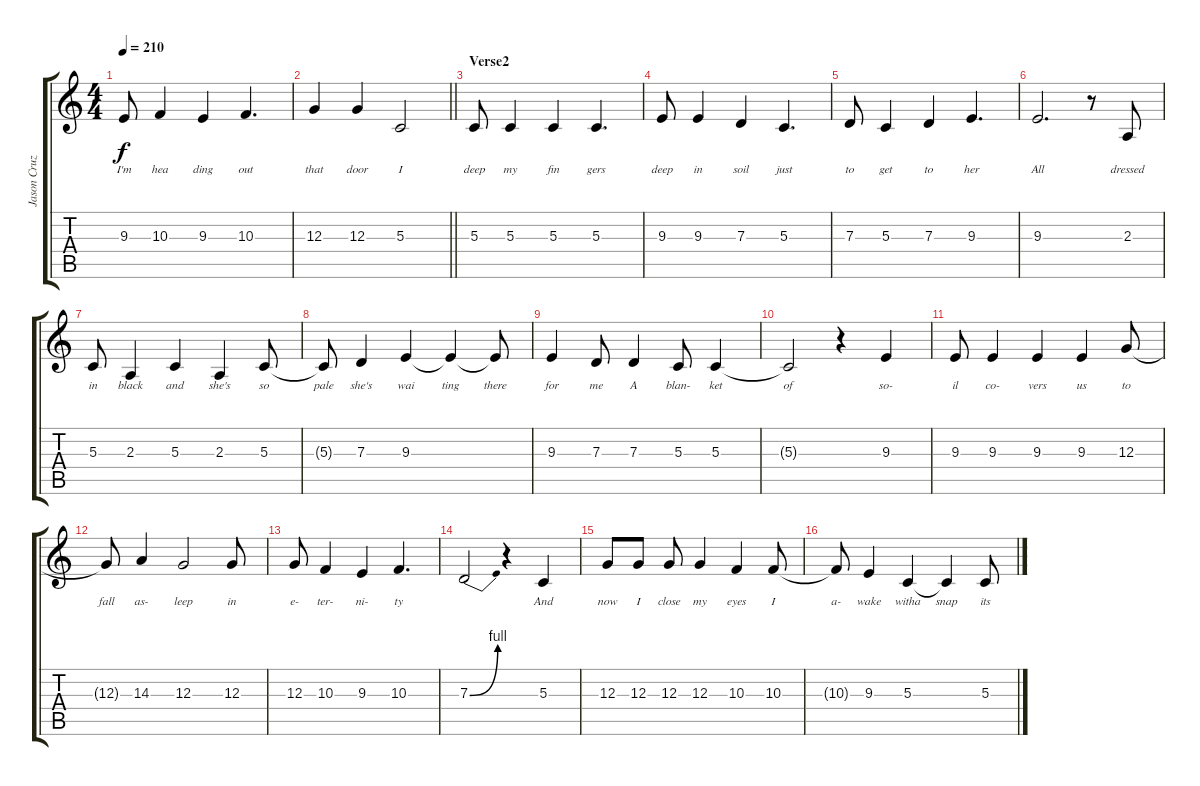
\track ("Jason Cruz" "Jason Cruz") {mute instrument lead6voice}
\staff {score tabs}
\tuning (E4 B3 G3 D3 A2 E2) {hide}
\ts (4 4)
\tempo 210
\clef g2
\ks c
9.3.8{lyrics (0 "I'm") lyrics (1 "") lyrics (2 "") lyrics (3 "") lyrics (4 "") dy f} 10.3.4{lyrics (0 "hea") lyrics (1 "") lyrics (2 "") lyrics (3 "") lyrics (4 "")} 9.3.4{lyrics (0 "ding") lyrics (1 "") lyrics (2 "") lyrics (3 "") lyrics (4 "")} 10.3.4{d lyrics (0 "out") lyrics (1 "") lyrics (2 "") lyrics (3 "") lyrics (4 "")} |
\barLineRight lightlight
12.3.4{lyrics (0 "that") lyrics (1 "") lyrics (2 "") lyrics (3 "") lyrics (4 "")} 12.3.4{lyrics (0 "door") lyrics (1 "") lyrics (2 "") lyrics (3 "") lyrics (4 "")} 5.3.2{lyrics (0 "I") lyrics (1 "") lyrics (2 "") lyrics (3 "") lyrics (4 "")} |
\section ("" "Verse2")
5.3.8{lyrics (0 "deep") lyrics (1 "") lyrics (2 "") lyrics (3 "") lyrics (4 "")} 5.3.4{lyrics (0 "my") lyrics (1 "") lyrics (2 "") lyrics (3 "") lyrics (4 "")} 5.3.4{lyrics (0 "fin") lyrics (1 "") lyrics (2 "") lyrics (3 "") lyrics (4 "")} 5.3.4{d lyrics (0 "gers") lyrics (1 "") lyrics (2 "") lyrics (3 "") lyrics (4 "")} |
9.3.8{lyrics (0 "deep") lyrics (1 "") lyrics (2 "") lyrics (3 "") lyrics (4 "")} 9.3.4{lyrics (0 "in") lyrics (1 "") lyrics (2 "") lyrics (3 "") lyrics (4 "")} 7.3.4{lyrics (0 "soil") lyrics (1 "") lyrics (2 "") lyrics (3 "") lyrics (4 "")} 5.3.4{d lyrics (0 "just") lyrics (1 "") lyrics (2 "") lyrics (3 "") lyrics (4 "")} |
7.3.8{lyrics (0 "to") lyrics (1 "") lyrics (2 "") lyrics (3 "") lyrics (4 "")} 5.3.4{lyrics (0 "get") lyrics (1 "") lyrics (2 "") lyrics (3 "") lyrics (4 "")} 7.3.4{lyrics (0 "to") lyrics (1 "") lyrics (2 "") lyrics (3 "") lyrics (4 "")} 9.3.4{d lyrics (0 "her") lyrics (1 "") lyrics (2 "") lyrics (3 "") lyrics (4 "")} |
9.3.2{d lyrics (0 "All") lyrics (1 "") lyrics (2 "") lyrics (3 "") lyrics (4 "")} r.8 2.3.8{lyrics (0 "dressed") lyrics (1 "") lyrics (2 "") lyrics (3 "") lyrics (4 "")} |
5.3.8{lyrics (0 "in") lyrics (1 "") lyrics (2 "") lyrics (3 "") lyrics (4 "")} 2.3.4{lyrics (0 "black") lyrics (1 "") lyrics (2 "") lyrics (3 "") lyrics (4 "")} 5.3.4{lyrics (0 "and") lyrics (1 "") lyrics (2 "") lyrics (3 "") lyrics (4 "")} 2.3.4{lyrics (0 "she's") lyrics (1 "") lyrics (2 "") lyrics (3 "") lyrics (4 "")} 5.3.8{lyrics (0 "so") lyrics (1 "") lyrics (2 "") lyrics (3 "") lyrics (4 "")} |
5.3{t}.8{lyrics (0 "pale") lyrics (1 "") lyrics (2 "") lyrics (3 "") lyrics (4 "")} 7.3.4{lyrics (0 "she's") lyrics (1 "") lyrics (2 "") lyrics (3 "") lyrics (4 "")} 9.3.4{lyrics (0 "wai") lyrics (1 "") lyrics (2 "") lyrics (3 "") lyrics (4 "")} 9.3{t}.4{lyrics (0 "ting") lyrics (1 "") lyrics (2 "") lyrics (3 "") lyrics (4 "")} 9.3{t}.8{lyrics (0 "there") lyrics (1 "") lyrics (2 "") lyrics (3 "") lyrics (4 "")} |
9.3.4{lyrics (0 "for") lyrics (1 "") lyrics (2 "") lyrics (3 "") lyrics (4 "")} 7.3.8{lyrics (0 "me") lyrics (1 "") lyrics (2 "") lyrics (3 "") lyrics (4 "")} 7.3.4{lyrics (0 "A") lyrics (1 "") lyrics (2 "") lyrics (3 "") lyrics (4 "")} 5.3.8{lyrics (0 "blan-") lyrics (1 "") lyrics (2 "") lyrics (3 "") lyrics (4 "")} 5.3.4{lyrics (0 "ket") lyrics (1 "") lyrics (2 "") lyrics (3 "") lyrics (4 "")} |
5.3{t}.2{lyrics (0 "of") lyrics (1 "") lyrics (2 "") lyrics (3 "") lyrics (4 "")} r.4 9.3.4{lyrics (0 "so-") lyrics (1 "") lyrics (2 "") lyrics (3 "") lyrics (4 "")} |
9.3.8{lyrics (0 "il") lyrics (1 "") lyrics (2 "") lyrics (3 "") lyrics (4 "")} 9.3.4{lyrics (0 "co-") lyrics (1 "") lyrics (2 "") lyrics (3 "") lyrics (4 "")} 9.3.4{lyrics (0 "vers") lyrics (1 "") lyrics (2 "") lyrics (3 "") lyrics (4 "")} 9.3.4{lyrics (0 "us") lyrics (1 "") lyrics (2 "") lyrics (3 "") lyrics (4 "")} 12.3.8{lyrics (0 "to") lyrics (1 "") lyrics (2 "") lyrics (3 "") lyrics (4 "")} |
12.3{t}.8{lyrics (0 "fall") lyrics (1 "") lyrics (2 "") lyrics (3 "") lyrics (4 "")} 14.3.4{lyrics (0 "as-") lyrics (1 "") lyrics (2 "") lyrics (3 "") lyrics (4 "")} 12.3.2{lyrics (0 "leep") lyrics (1 "") lyrics (2 "") lyrics (3 "") lyrics (4 "")} 12.3.8{lyrics (0 "in") lyrics (1 "") lyrics (2 "") lyrics (3 "") lyrics (4 "")} |
12.3.8{lyrics (0 "e-") lyrics (1 "") lyrics (2 "") lyrics (3 "") lyrics (4 "")} 10.3.4{lyrics (0 "ter-") lyrics (1 "") lyrics (2 "") lyrics (3 "") lyrics (4 "")} 9.3.4{lyrics (0 "ni-") lyrics (1 "") lyrics (2 "") lyrics (3 "") lyrics (4 "")} 10.3.4{d lyrics (0 "ty") lyrics (1 "") lyrics (2 "") lyrics (3 "") lyrics (4 "")} |
7.3{be (bend 0 0 60 4)}.2{lyrics (0 "") lyrics (1 "") lyrics (2 "") lyrics (3 "") lyrics (4 "")} r.4 5.3.4{lyrics (0 "And") lyrics (1 "") lyrics (2 "") lyrics (3 "") lyrics (4 "")} |
12.3.8{lyrics (0 "now") lyrics (1 "") lyrics (2 "") lyrics (3 "") lyrics (4 "")} 12.3.8{lyrics (0 "I") lyrics (1 "") lyrics (2 "") lyrics (3 "") lyrics (4 "")} 12.3.8{lyrics (0 "close") lyrics (1 "") lyrics (2 "") lyrics (3 "") lyrics (4 "")} 12.3.4{lyrics (0 "my") lyrics (1 "") lyrics (2 "") lyrics (3 "") lyrics (4 "")} 10.3.4{lyrics (0 "eyes") lyrics (1 "") lyrics (2 "") lyrics (3 "") lyrics (4 "")} 10.3.8{lyrics (0 "I") lyrics (1 "") lyrics (2 "") lyrics (3 "") lyrics (4 "")} |
10.3{t}.8{lyrics (0 "a-") lyrics (1 "") lyrics (2 "") lyrics (3 "") lyrics (4 "")} 9.3.4{lyrics (0 "wake") lyrics (1 "") lyrics (2 "") lyrics (3 "") lyrics (4 "")} 5.3.4{lyrics (0 "witha") lyrics (1 "") lyrics (2 "") lyrics (3 "") lyrics (4 "")} 5.3{t}.4{lyrics (0 "snap") lyrics (1 "") lyrics (2 "") lyrics (3 "") lyrics (4 "")} 5.3.8{lyrics (0 "its") lyrics (1 "") lyrics (2 "") lyrics (3 "") lyrics (4 "")}
